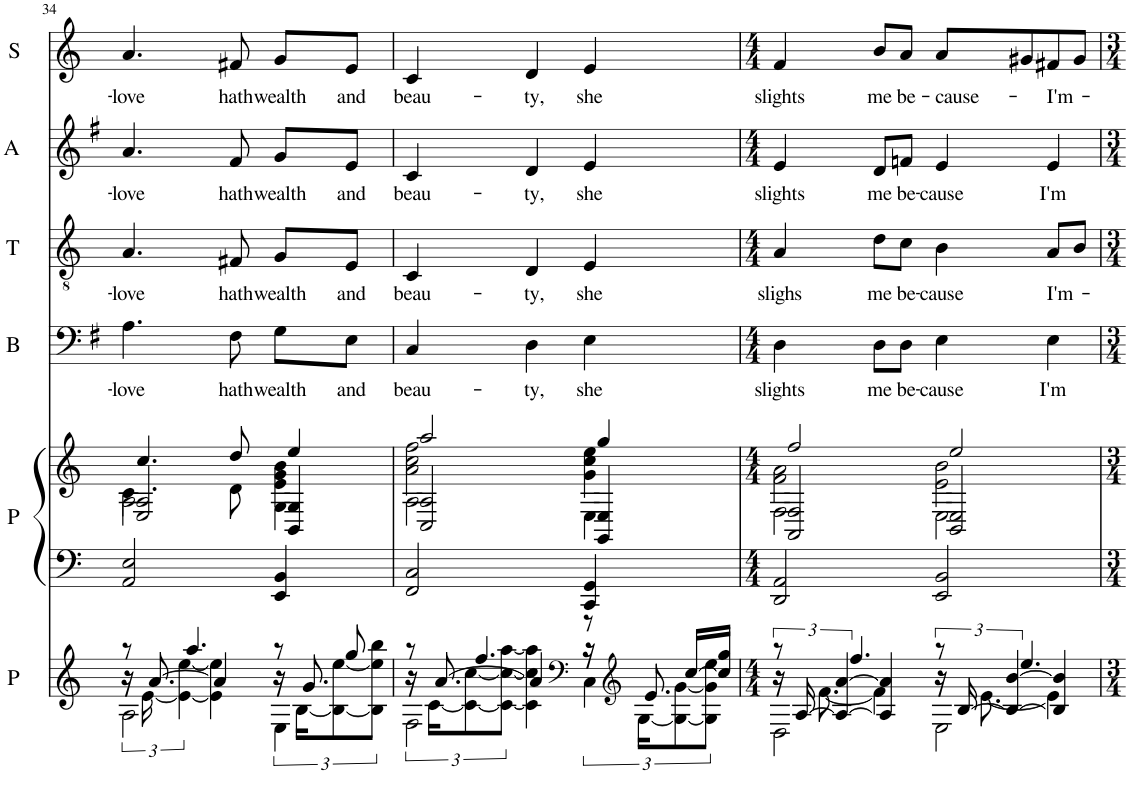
**kern	**kern	**kern	**kern	**text	**kern	**text	**kern	**text	**kern	**text
*part6	*part5	*part5	*part4	*part4	*part3	*part3	*part2	*part2	*part1	*part1
*staff7	*staff6	*staff5	*staff4	*staff4	*staff3	*staff3	*staff2	*staff2	*staff1	*staff1
*I"Piano	*I"Piano	*	*I"Basse	*	*I"Ténor	*	*I"Alto	*	*I"Soprano	*
*I'P	*I'P	*	*I'B	*	*I'T	*	*I'A	*	*I'S	*
!!LO:PB:g=z
*clefG2	*clefF4	*clefG2	*clefF4	*	*clefGv2	*	*clefG2	*	*clefG2	*
*k[]	*k[]	*k[]	*k[f#]	*	*k[]	*	*k[f#]	*	*k[]	*
*M3/4	*M3/4	*M3/4	*M3/4	*	*M3/4	*	*M3/4	*	*M3/4	*
=34	=34	=34	=34	=34	=34	=34	=34	=34	=34	=34
*^	*	*^	*	*	*	*	*	*	*	*
*	*^	*	*	*^	*	*	*	*	*	*	*	*
*	*	*^	*	*	*	*^	*	*	*	*	*	*	*	*
!	!	!	!	!	!	!	!	!	!	!LO:LY:b	!	!LO:LY:b	!	!LO:LY:b	!	!LO:LY:b
8r	24r	16r	2A\	2AA/ 2E/	2E/ 2A/	2A\	4.cc/	4.c\	4.A\	-love	4.A/	-love	4.a/	-love	4.a/	-love
.	[24e\	.	.	.	.	.	.	.	.	.	.	.	.	.	.	.
.	.	[8.a/	.	.	.	.	.	.	.	.	.	.	.	.	.	.
.	6e\_ [6ee\	.	.	.	.	.	.	.	.	.	.	.	.	.	.	.
4.aa/	.	.	.	.	.	.	.	.	.	.	.	.	.	.	.	.
.	4e\] 4ee\]	4a/]	.	.	.	.	.	.	.	.	.	.	.	.	.	.
!	!	!	!	!	!	!	!	!	!	!LO:LY:b	!	!LO:LY:b	!	!LO:LY:b	!	!LO:LY:b
.	.	.	.	.	.	.	8dd/	8d\	8F#\	hath	8F#X/	hath	8f#/	hath	8f#X/	hath
!	!	!	!	!	!	!	!	!	!	!LO:LY:b	!	!LO:LY:b	!	!LO:LY:b	!	!LO:LY:b
8r	24r	16r	4E\	4EE/ 4BB/	4BB/ 4G/	4G\	4ee/	4e\ 4g\ 4b\	8G\L	wealth	8G/L	wealth	8g/L	wealth	8g/L	wealth
.	[24B\KL	.	.	.	.	.	.	.	.	.	.	.	.	.	.	.
.	.	8.g/	.	.	.	.	.	.	.	.	.	.	.	.	.	.
.	12B\_ [12ee\	.	.	.	.	.	.	.	.	.	.	.	.	.	.	.
!	!	!	!	!	!	!	!	!	!	!LO:LY:b	!	!LO:LY:b	!	!LO:LY:b	!	!LO:LY:b
8gg/	.	.	.	.	.	.	.	.	8E\J	and	8E/J	and	8e/J	and	8e/J	and
.	12B\] 12ee\] 12bb\J	.	.	.	.	.	.	.	.	.	.	.	.	.	.	.
=35	=35	=35	=35	=35	=35	=35	=35	=35	=35	=35	=35	=35	=35	=35	=35	=35
!	!	!	!	!	!	!	!	!	!	!LO:LY:b	!	!LO:LY:b	!	!LO:LY:b	!	!LO:LY:b
8r	24r	16r	2F\	2FF/ 2C/	2C/ 2A/	2A\	2aa/	2a\ 2cc\ 2ff\	4C/	beau-	4C/	beau-	4c/	beau-	4c/	beau-
.	[24c\KL	.	.	.	.	.	.	.	.	.	.	.	.	.	.	.
.	.	[8.a/	.	.	.	.	.	.	.	.	.	.	.	.	.	.
.	12c\_ [12cc\	.	.	.	.	.	.	.	.	.	.	.	.	.	.	.
4.ff/	.	.	.	.	.	.	.	.	.	.	.	.	.	.	.	.
.	12c\_ 12cc\_ [12aa\J	.	.	.	.	.	.	.	.	.	.	.	.	.	.	.
!	!	!	!	!	!	!	!	!	!	!LO:LY:b	!	!LO:LY:b	!	!LO:LY:b	!	!LO:LY:b
.	4c\] 4cc\] 4aa\]	4a/]	.	.	.	.	.	.	4D\	-ty,	4D/	-ty,	4d/	ty,	4d/	-ty,
*clefF4	*	*	*	*	*	*	*	*	*	*	*	*	*	*	*	*
!	!	!	!	!	!	!	!	!	!	!LO:LY:b	!	!LO:LY:b	!	!LO:LY:b	!	!LO:LY:b
8r	24r	16r	4C\	4CC/ 4GG/	4GG/ 4E/	4E\	4gg/	4g\ 4cc\ 4ee\	4E\	she	4E/	she	4e/	she	4e/	she
*clefG2	*	*	*	*	*	*	*	*	*	*	*	*	*	*	*	*
.	[24G\KL	.	.	.	.	.	.	.	.	.	.	.	.	.	.	.
.	.	8.e/	.	.	.	.	.	.	.	.	.	.	.	.	.	.
.	12G\_ [12g\	.	.	.	.	.	.	.	.	.	.	.	.	.	.	.
[16cc/LL	.	.	.	.	.	.	.	.	.	.	.	.	.	.	.	.
.	12G\] 12g\] 12ee\J	.	.	.	.	.	.	.	.	.	.	.	.	.	.	.
16cc/] 16gg/JJ	.	.	.	.	.	.	.	.	.	.	.	.	.	.	.	.
=36	=36	=36	=36	=36	=36	=36	=36	=36	=36	=36	=36	=36	=36	=36	=36	=36
*M4/4	*	*	*	*M4/4	*M4/4	*	*	*	*M4/4	*	*M4/4	*	*M4/4	*	*M4/4	*
!	!	!	!	!	!	!	!	!	!	!LO:LY:b	!	!LO:LY:b	!	!LO:LY:b	!	!LO:LY:b
8r	16r	24r	2D\	2DD/ 2AA/	2AA/ 2F/	2F\	2ff/	2f\ 2a\	4D\	slights	4A/	slighs	4e/	slights	4f/	slights
.	.	[24A/	.	.	.	.	.	.	.	.	.	.	.	.	.	.
.	[8.f\	.	.	.	.	.	.	.	.	.	.	.	.	.	.	.
.	.	6A/_ [6a/	.	.	.	.	.	.	.	.	.	.	.	.	.	.
4.ff/	.	.	.	.	.	.	.	.	.	.	.	.	.	.	.	.
!	!	!	!	!	!	!	!	!	!	!LO:LY:b	!	!LO:LY:b	!	!LO:LY:b	!	!LO:LY:b
.	4f\]	4A/] 4a/]	.	.	.	.	.	.	8D\L	me	8d\L	me	8d/L	me	8b/L	me
!	!	!	!	!	!	!	!	!	!	!LO:LY:b	!	!LO:LY:b	!	!LO:LY:b	!	!LO:LY:b
.	.	.	.	.	.	.	.	.	8D\J	be-	8c\J	be-	8fn/J	be-	8a/J	be-
!	!	!	!	!	!	!	!	!	!	!LO:LY:b	!	!LO:LY:b	!	!LO:LY:b	!	!LO:LY:b
8r	16r	24r	2E\	2EE/ 2BB/	2BB/ 2E/	2E\	2ee/	2e\ 2b\	4E\	-cause	4B\	-cause	4e/	-cause	8a/L	-cause-
.	.	[24B/	.	.	.	.	.	.	.	.	.	.	.	.	.	.
.	[8.e\	.	.	.	.	.	.	.	.	.	.	.	.	.	.	.
.	.	6B/_ [6b/	.	.	.	.	.	.	.	.	.	.	.	.	.	.
4.ee/	.	.	.	.	.	.	.	.	.	.	.	.	.	.	8g#X/	.
!	!	!	!	!	!	!	!	!	!	!LO:LY:b	!	!LO:LY:b	!	!LO:LY:b	!	!LO:LY:b
.	4e\]	4B/] 4b/]	.	.	.	.	.	.	4E\	I'm	8A/L	I'm-	4e/	I'm	8f#X/	-I'm-
.	.	.	.	.	.	.	.	.	.	.	8B/J	.	.	.	8g#/J	.
*v	*v	*v	*v	*	*v	*v	*v	*v	*	*	*	*	*	*	*	*
=	=	=	=	=	=	=	=	=	=	=
*-	*-	*-	*-	*-	*-	*-	*-	*-	*-	*-
